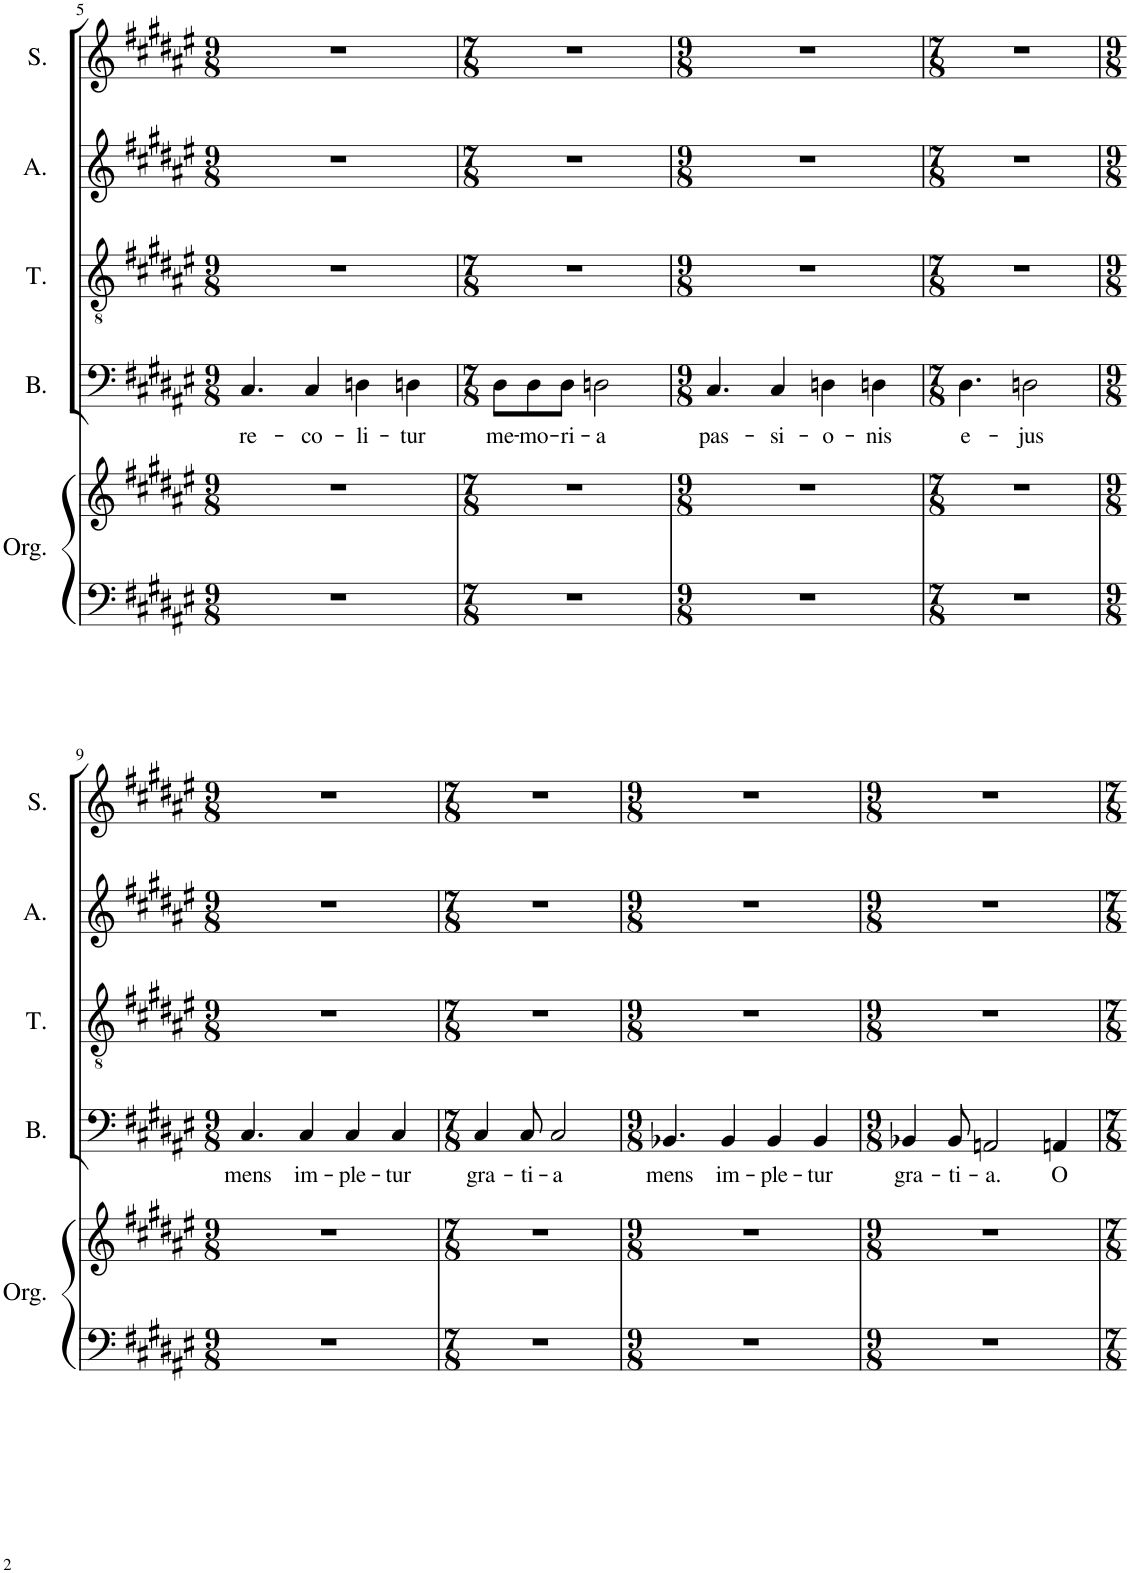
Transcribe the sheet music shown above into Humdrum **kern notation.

**kern	**kern	**kern	**text	**kern	**kern	**kern
*part5	*part5	*part4	*part4	*part3	*part2	*part1
*staff6	*staff5	*staff4	*staff4	*staff3	*staff2	*staff1
*I"Organ	*	*I"Bass	*	*I"Tenor	*I"Alto	*I"Soprano
*I'Org.	*	*I'B.	*	*I'T.	*I'A.	*I'S.
!!LO:PB:g=z
*clefF4	*clefG2	*clefF4	*	*clefGv2	*clefG2	*clefG2
*k[f#c#g#d#a#e#]	*k[f#c#g#d#a#e#]	*k[f#c#g#d#a#e#]	*	*k[f#c#g#d#a#e#]	*k[f#c#g#d#a#e#]	*k[f#c#g#d#a#e#]
*M9/8	*M9/8	*M9/8	*	*M9/8	*M9/8	*M9/8
=5	=5	=5	=5	=5	=5	=5
!	!	!	!LO:LY:b	!	!	!
8%9r	8%9r	4.C#/	re-	8%9r	8%9r	8%9r
!	!	!	!LO:LY:b	!	!	!
.	.	4C#/	-co-	.	.	.
!	!	!	!LO:LY:b	!	!	!
.	.	4Dn\	-li-	.	.	.
!	!	!	!LO:LY:b	!	!	!
.	.	4Dn\	-tur	.	.	.
=6	=6	=6	=6	=6	=6	=6
*M7/8	*M7/8	*M7/8	*	*M7/8	*M7/8	*M7/8
!	!	!	!LO:LY:b	!	!	!
2..r	2..r	8D#\L	me-	2..r	2..r	2..r
!	!	!	!LO:LY:b	!	!	!
.	.	8D#\	-mo-	.	.	.
!	!	!	!LO:LY:b	!	!	!
.	.	8D#\J	-ri-	.	.	.
!	!	!	!LO:LY:b	!	!	!
.	.	2Dn\	-a	.	.	.
=7	=7	=7	=7	=7	=7	=7
*M9/8	*M9/8	*M9/8	*	*M9/8	*M9/8	*M9/8
!	!	!	!LO:LY:b	!	!	!
8%9r	8%9r	4.C#/	pas-	8%9r	8%9r	8%9r
!	!	!	!LO:LY:b	!	!	!
.	.	4C#/	-si-	.	.	.
!	!	!	!LO:LY:b	!	!	!
.	.	4Dn\	-o-	.	.	.
!	!	!	!LO:LY:b	!	!	!
.	.	4Dn\	-nis	.	.	.
=8	=8	=8	=8	=8	=8	=8
*M7/8	*M7/8	*M7/8	*	*M7/8	*M7/8	*M7/8
!	!	!	!LO:LY:b	!	!	!
2..r	2..r	4.D#\	e-	2..r	2..r	2..r
!	!	!	!LO:LY:b	!	!	!
.	.	2Dn\	-jus	.	.	.
!!LO:LB:g=z
=9	=9	=9	=9	=9	=9	=9
*M9/8	*M9/8	*M9/8	*	*M9/8	*M9/8	*M9/8
!	!	!	!LO:LY:b	!	!	!
8%9r	8%9r	4.C#/	mens	8%9r	8%9r	8%9r
!	!	!	!LO:LY:b	!	!	!
.	.	4C#/	im-	.	.	.
!	!	!	!LO:LY:b	!	!	!
.	.	4C#/	-ple-	.	.	.
!	!	!	!LO:LY:b	!	!	!
.	.	4C#/	-tur	.	.	.
=10	=10	=10	=10	=10	=10	=10
*M7/8	*M7/8	*M7/8	*	*M7/8	*M7/8	*M7/8
!	!	!	!LO:LY:b	!	!	!
2..r	2..r	4C#/	gra-	2..r	2..r	2..r
!	!	!	!LO:LY:b	!	!	!
.	.	8C#/	-ti-	.	.	.
!	!	!	!LO:LY:b	!	!	!
.	.	2C#/	-a	.	.	.
=11	=11	=11	=11	=11	=11	=11
*M9/8	*M9/8	*M9/8	*	*M9/8	*M9/8	*M9/8
!	!	!	!LO:LY:b	!	!	!
8%9r	8%9r	4.BB-X/	mens	8%9r	8%9r	8%9r
!	!	!	!LO:LY:b	!	!	!
.	.	4BB-/	im-	.	.	.
!	!	!	!LO:LY:b	!	!	!
.	.	4BB-/	-ple-	.	.	.
!	!	!	!LO:LY:b	!	!	!
.	.	4BB-/	-tur	.	.	.
=12	=12	=12	=12	=12	=12	=12
*M9/8	*M9/8	*M9/8	*	*M9/8	*M9/8	*M9/8
!	!	!	!LO:LY:b	!	!	!
8%9r	8%9r	4BB-X/	gra-	8%9r	8%9r	8%9r
!	!	!	!LO:LY:b	!	!	!
.	.	8BB-/	-ti-	.	.	.
!	!	!	!LO:LY:b	!	!	!
.	.	2AAn/	-a.	.	.	.
!	!	!	!LO:LY:b	!	!	!
.	.	4AAn/	O	.	.	.
=	=	=	=	=	=	=
*-	*-	*-	*-	*-	*-	*-
